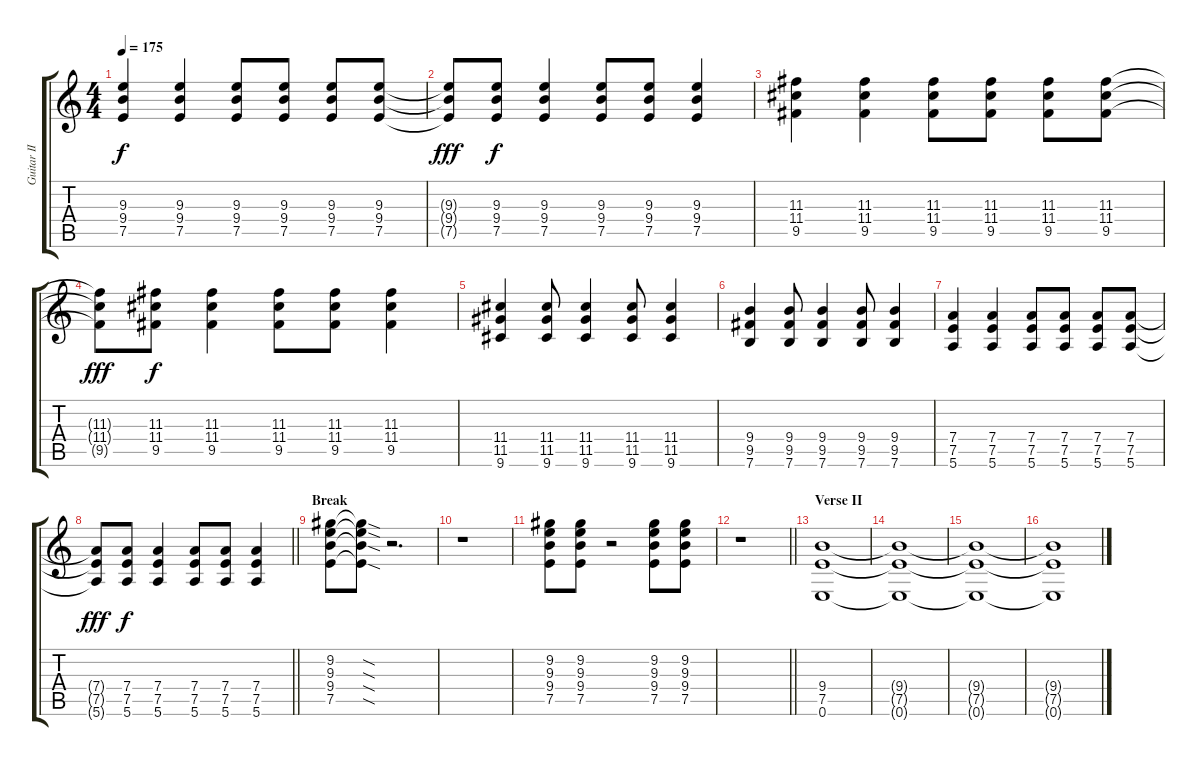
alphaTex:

\track ("Guitar II" "Guitar II") {instrument overdrivenguitar}
\staff {score tabs}
\tuning (E4 B3 G3 D3 A2 E2) {hide}
\ts (4 4)
\tempo 175
\clef g2
\ks c
(9.3 9.4 7.5).4{dy f} (9.3 9.4 7.5).4 (9.3 9.4 7.5).8 (9.3 9.4 7.5).8 (9.3 9.4 7.5).8 (9.3 9.4 7.5).8 |
(9.3{t} 9.4{t} 7.5{t}).8{dy fff} (9.3 9.4 7.5).8{dy f} (9.3 9.4 7.5).4 (9.3 9.4 7.5).8 (9.3 9.4 7.5).8 (9.3 9.4 7.5).4 |
(11.3 11.4 9.5).4 (11.3 11.4 9.5).4 (11.3 11.4 9.5).8 (11.3 11.4 9.5).8 (11.3 11.4 9.5).8 (11.3 11.4 9.5).8 |
(11.3{t} 11.4{t} 9.5{t}).8{dy fff} (11.3 11.4 9.5).8{dy f} (11.3 11.4 9.5).4 (11.3 11.4 9.5).8 (11.3 11.4 9.5).8 (11.3 11.4 9.5).4 |
(11.4 11.5 9.6).4 (11.4 11.5 9.6).8 (11.4 11.5 9.6).4 (11.4 11.5 9.6).8 (11.4 11.5 9.6).4 |
(9.4 9.5 7.6).4 (9.4 9.5 7.6).8 (9.4 9.5 7.6).4 (9.4 9.5 7.6).8 (9.4 9.5 7.6).4 |
(7.4 7.5 5.6).4 (7.4 7.5 5.6).4 (7.4 7.5 5.6).8 (7.4 7.5 5.6).8 (7.4 7.5 5.6).8 (7.4 7.5 5.6).8 |
\barLineRight lightlight
(7.4{t} 7.5{t} 5.6{t}).8{dy fff} (7.4 7.5 5.6).8{dy f} (7.4 7.5 5.6).4 (7.4 7.5 5.6).8 (7.4 7.5 5.6).8 (7.4 7.5 5.6).4 |
\section ("" "Break")
(9.2 9.3 9.4 7.5).8 (9.2{sod t} 9.3{sod t} 9.4{sod t} 7.5{sod t}).8 r.2{d} |
r.1 |
(9.2 9.3 9.4 7.5).8 (9.2 9.3 9.4 7.5).8 r.2 (9.2 9.3 9.4 7.5).8 (9.2 9.3 9.4 7.5).8 |
\barLineRight lightlight
r.1 |
\section ("" "Verse II")
(9.4 7.5 0.6).1 |
(9.4{t} 7.5{t} 0.6{t}).1 |
(9.4{t} 7.5{t} 0.6{t}).1 |
(9.4{t} 7.5{t} 0.6{t}).1
